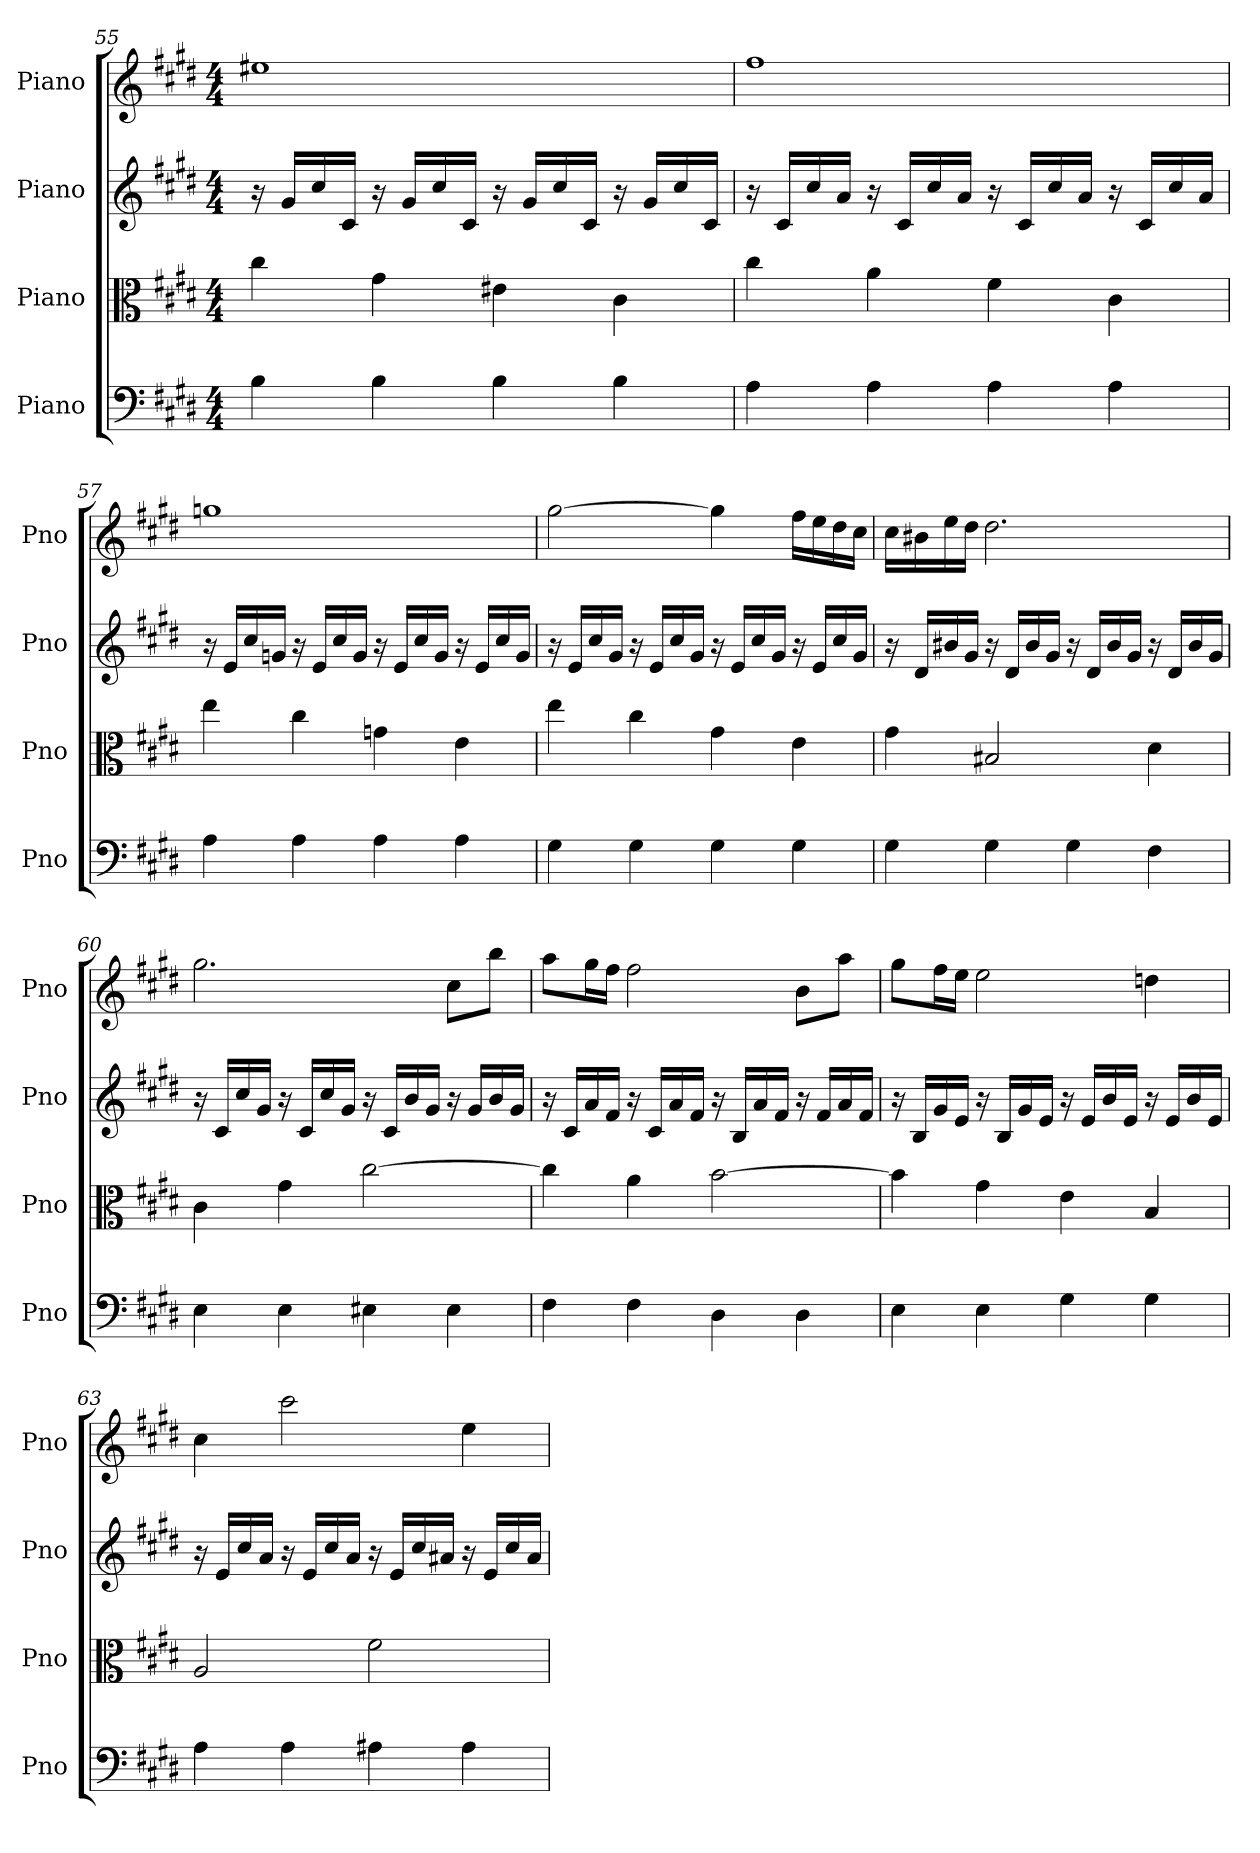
**kern	**kern	**kern	**kern
*part4	*part3	*part2	*part1
*staff4	*staff3	*staff2	*staff1
*I"Piano	*I"Piano	*I"Piano	*I"Piano
*I'Pno	*I'Pno	*I'Pno	*I'Pno
*clefF4	*clefC3	*clefG2	*clefG2
*k[f#c#g#d#]	*k[f#c#g#d#]	*k[f#c#g#d#]	*k[f#c#g#d#]
*M4/4	*M4/4	*M4/4	*M4/4
=55	=55	=55	=55
4B\	4cc#\	16r	1ee#X
.	.	16g#/LL	.
.	.	16cc#/	.
.	.	16c#/JJ	.
4B\	4g#\	16r	.
.	.	16g#/LL	.
.	.	16cc#/	.
.	.	16c#/JJ	.
4B\	4e#X\	16r	.
.	.	16g#/LL	.
.	.	16cc#/	.
.	.	16c#/JJ	.
4B\	4c#\	16r	.
.	.	16g#/LL	.
.	.	16cc#/	.
.	.	16c#/JJ	.
!!LO:LB:g=z
=56	=56	=56	=56
4A\	4cc#\	16r	1ff#
.	.	16c#/LL	.
.	.	16cc#/	.
.	.	16a/JJ	.
4A\	4a\	16r	.
.	.	16c#/LL	.
.	.	16cc#/	.
.	.	16a/JJ	.
4A\	4f#\	16r	.
.	.	16c#/LL	.
.	.	16cc#/	.
.	.	16a/JJ	.
4A\	4c#\	16r	.
.	.	16c#/LL	.
.	.	16cc#/	.
.	.	16a/JJ	.
=57	=57	=57	=57
4A\	4ee\	16r	1ggn
.	.	16e/LL	.
.	.	16cc#/	.
.	.	16gn/JJ	.
4A\	4cc#\	16r	.
.	.	16e/LL	.
.	.	16cc#/	.
.	.	16g/JJ	.
4A\	4gn\	16r	.
.	.	16e/LL	.
.	.	16cc#/	.
.	.	16g/JJ	.
4A\	4e\	16r	.
.	.	16e/LL	.
.	.	16cc#/	.
.	.	16g/JJ	.
!!LO:PB:g=z
=58	=58	=58	=58
4G#\	4ee\	16r	[2gg#\
.	.	16e/LL	.
.	.	16cc#/	.
.	.	16g#/JJ	.
4G#\	4cc#\	16r	.
.	.	16e/LL	.
.	.	16cc#/	.
.	.	16g#/JJ	.
4G#\	4g#\	16r	4gg#\]
.	.	16e/LL	.
.	.	16cc#/	.
.	.	16g#/JJ	.
4G#\	4e\	16r	16ff#\LL
.	.	16e/LL	16ee\
.	.	16cc#/	16dd#\
.	.	16g#/JJ	16cc#\JJ
=59	=59	=59	=59
4G#\	4g#\	16r	16cc#\LL
.	.	16d#/LL	16b#X\
.	.	16b#X/	16ee\
.	.	16g#/JJ	16dd#\JJ
4G#\	2B#X/	16r	2.dd#\
.	.	16d#/LL	.
.	.	16b#/	.
.	.	16g#/JJ	.
4G#\	.	16r	.
.	.	16d#/LL	.
.	.	16b#/	.
.	.	16g#/JJ	.
4F#\	4d#\	16r	.
.	.	16d#/LL	.
.	.	16b#/	.
.	.	16g#/JJ	.
!!LO:LB:g=z
=60	=60	=60	=60
4E\	4c#\	16r	2.gg#\
.	.	16c#/LL	.
.	.	16cc#/	.
.	.	16g#/JJ	.
4E\	4g#\	16r	.
.	.	16c#/LL	.
.	.	16cc#/	.
.	.	16g#/JJ	.
4E#X\	[2cc#\	16r	.
.	.	16c#/LL	.
.	.	16b/	.
.	.	16g#/JJ	.
4E#\	.	16r	8cc#\L
.	.	16g#/LL	.
.	.	16b/	8bb\J
.	.	16g#/JJ	.
=61	=61	=61	=61
4F#\	4cc#\]	16r	8aa\L
.	.	16c#/LL	.
.	.	16a/	16gg#\L
.	.	16f#/JJ	16ff#\JJ
4F#\	4a\	16r	2ff#\
.	.	16c#/LL	.
.	.	16a/	.
.	.	16f#/JJ	.
4D#\	[2b\	16r	.
.	.	16B/LL	.
.	.	16a/	.
.	.	16f#/JJ	.
4D#\	.	16r	8b\L
.	.	16f#/LL	.
.	.	16a/	8aa\J
.	.	16f#/JJ	.
!!LO:LB:g=z
=62	=62	=62	=62
4E\	4b\]	16r	8gg#\L
.	.	16B/LL	.
.	.	16g#/	16ff#\L
.	.	16e/JJ	16ee\JJ
4E\	4g#\	16r	2ee\
.	.	16B/LL	.
.	.	16g#/	.
.	.	16e/JJ	.
4G#\	4e\	16r	.
.	.	16e/LL	.
.	.	16b/	.
.	.	16e/JJ	.
4G#\	4B/	16r	4ddn\
.	.	16e/LL	.
.	.	16b/	.
.	.	16e/JJ	.
=63	=63	=63	=63
4A\	2A/	16r	4cc#\
.	.	16e/LL	.
.	.	16cc#/	.
.	.	16a/JJ	.
4A\	.	16r	2ccc#\
.	.	16e/LL	.
.	.	16cc#/	.
.	.	16a/JJ	.
4A#X\	2f#\	16r	.
.	.	16e/LL	.
.	.	16cc#/	.
.	.	16a#X/JJ	.
4A#\	.	16r	4ee\
.	.	16e/LL	.
.	.	16cc#/	.
.	.	16a#/JJ	.
=	=	=	=
*-	*-	*-	*-
